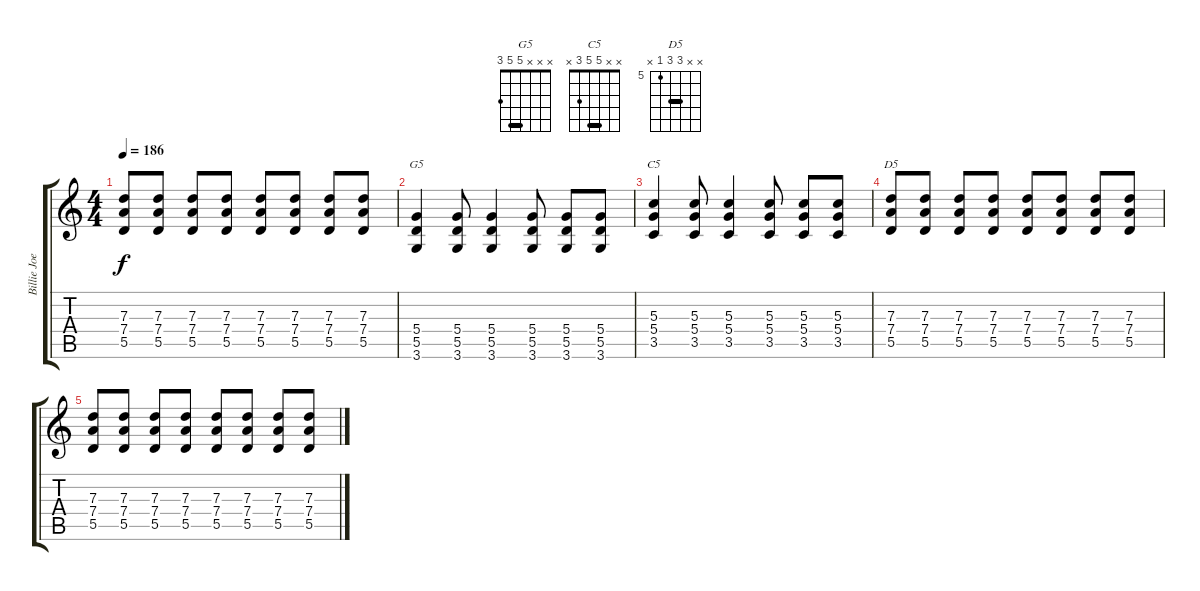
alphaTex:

\track ("Billie Joe" "Billie Joe") {instrument overdrivenguitar}
\staff {score tabs}
\tuning (E4 B3 G3 D3 A2 E2) {hide}
\chord ("G5" x x x 5 5 3) {barre 5}
\chord ("C5" x x 5 5 3 x) {barre 5}
\chord ("D5" x x 7 7 5 x) {firstfret 5 barre 7}
\ts (4 4)
\tempo 186
\clef g2
\ks c
(7.3 7.4 5.5).8{dy f} (7.3 7.4 5.5).8 (7.3 7.4 5.5).8 (7.3 7.4 5.5).8 (7.3 7.4 5.5).8 (7.3 7.4 5.5).8 (7.3 7.4 5.5).8 (7.3 7.4 5.5).8 |
(5.4 5.5 3.6).4{ch "G5" volume 0} (5.4 5.5 3.6).8 (5.4 5.5 3.6).4 (5.4 5.5 3.6).8 (5.4 5.5 3.6).8 (5.4 5.5 3.6).8 |
(5.3 5.4 3.5).4{ch "C5"} (5.3 5.4 3.5).8 (5.3 5.4 3.5).4 (5.3 5.4 3.5).8 (5.3 5.4 3.5).8 (5.3 5.4 3.5).8 |
(7.3 7.4 5.5).8{ch "D5"} (7.3 7.4 5.5).8 (7.3 7.4 5.5).8 (7.3 7.4 5.5).8 (7.3 7.4 5.5).8 (7.3 7.4 5.5).8 (7.3 7.4 5.5).8 (7.3 7.4 5.5).8 |
(7.3 7.4 5.5).8 (7.3 7.4 5.5).8 (7.3 7.4 5.5).8 (7.3 7.4 5.5).8 (7.3 7.4 5.5).8 (7.3 7.4 5.5).8 (7.3 7.4 5.5).8 (7.3 7.4 5.5).8
